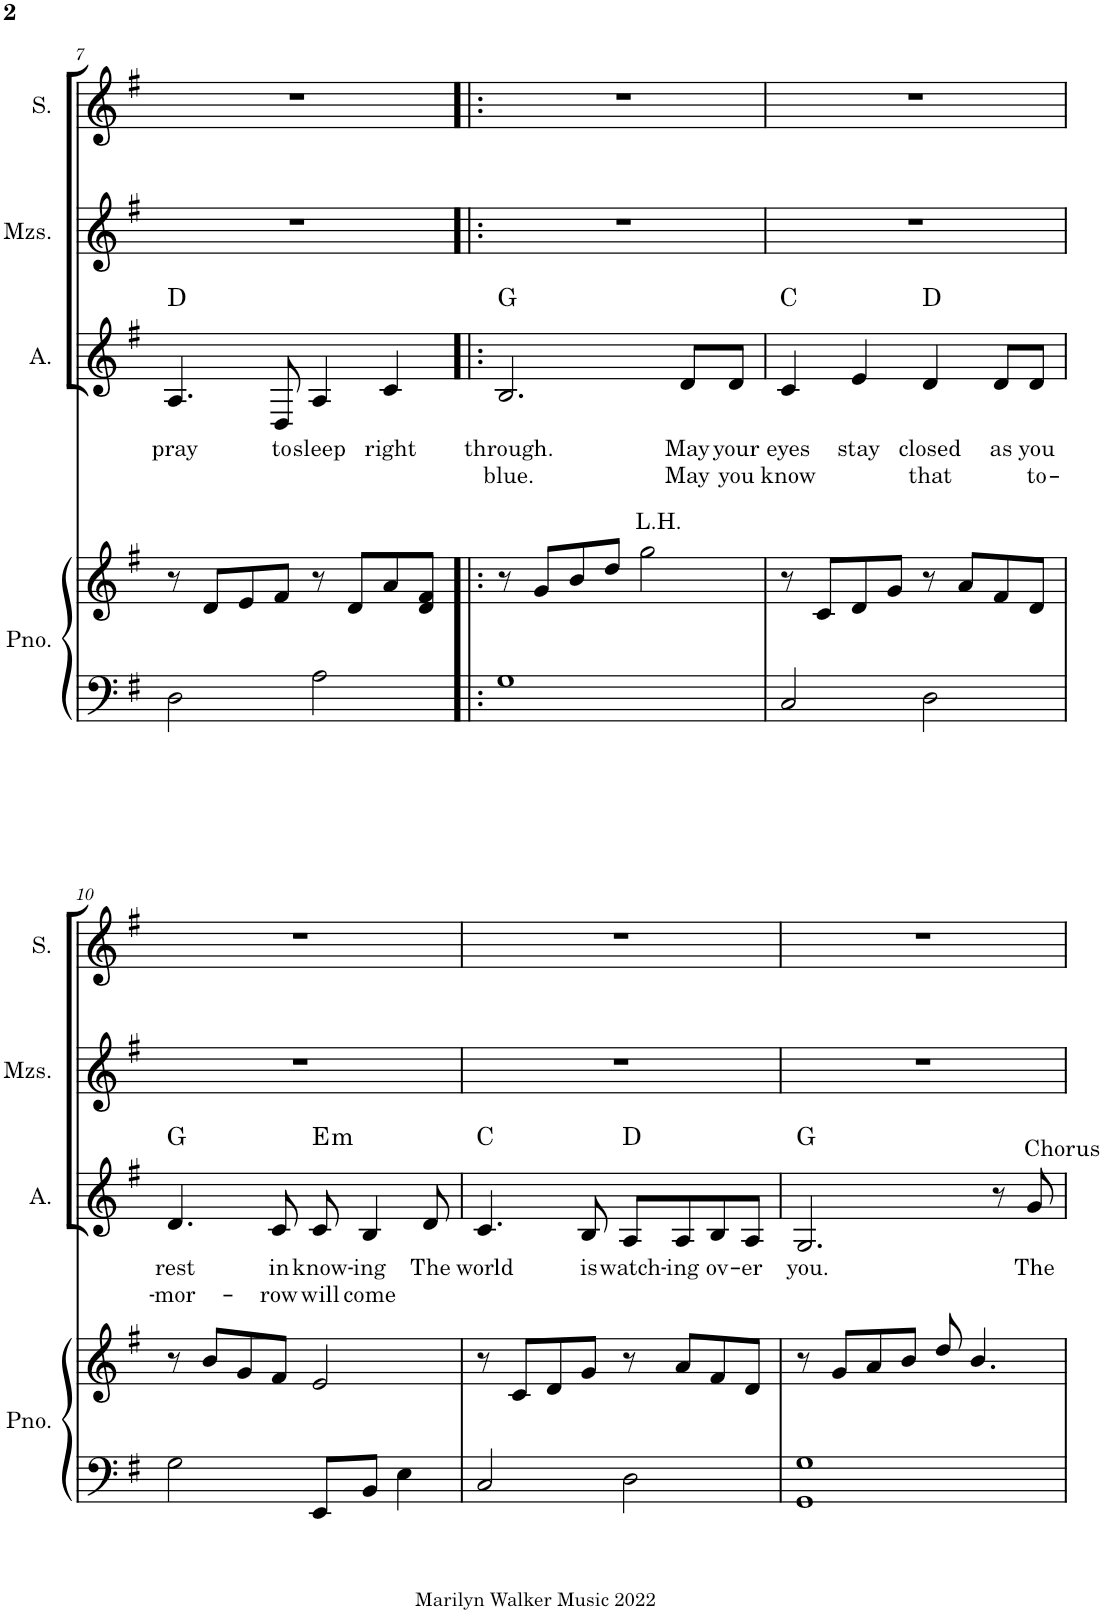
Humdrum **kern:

**kern	**kern	**kern	**text	**text	**harte	**kern	**kern
*part4	*part4	*part3	*part3	*part3	*part3	*part2	*part1
*staff5	*staff4	*staff3	*staff3	*staff3	*	*staff2	*staff1
*I"Piano	*	*I"Alto	*	*	*	*I"Mezzo-soprano	*I"Soprano
*I'Pno.	*	*I'A.	*	*	*	*I'Mzs.	*I'S.
!!LO:PB:g=z
*clefF4	*clefG2	*clefG2	*	*	*	*clefG2	*clefG2
*k[f#]	*k[f#]	*k[f#]	*	*	*	*k[f#]	*k[f#]
*M4/4	*M4/4	*M4/4	*	*	*	*M4/4	*M4/4
=7	=7	=7	=7	=7	=7	=7	=7
!	!	!	!LO:LY:b	!	!	!	!
2D\	8r	4.A/	pray	.	D:maj	1r	1r
.	8d/L	.	.	.	.	.	.
.	8e/	.	.	.	.	.	.
!	!	!	!LO:LY:b	!	!	!	!
.	8f#/J	8D/	to	.	.	.	.
!	!	!	!LO:LY:b	!	!	!	!
2A\	8r	4A/	sleep	.	.	.	.
.	8d/L	.	.	.	.	.	.
!	!	!	!LO:LY:b	!	!	!	!
.	8a/	4c/	right	.	.	.	.
.	8d/ 8f#/J	.	.	.	.	.	.
=8!|:	=8!|:	=8!|:	=8!|:	=8!|:	=8!|:	=8!|:	=8!|:
!	!	!	!LO:LY:b	!LO:LY:b	!	!	!
1G	8r	2.B/	through.	blue.	G:maj	1r	1r
.	8g/L	.	.	.	.	.	.
.	8b/	.	.	.	.	.	.
.	8dd/J	.	.	.	.	.	.
!	!LO:TX:a:t=L.H.	!	!	!	!	!	!
.	2gg\	.	.	.	.	.	.
!	!	!	!LO:LY:b	!LO:LY:b	!	!	!
.	.	8d/L	May	May	.	.	.
!	!	!	!LO:LY:b	!LO:LY:b	!	!	!
.	.	8d/J	your	you	.	.	.
=9	=9	=9	=9	=9	=9	=9	=9
!	!	!	!LO:LY:b	!LO:LY:b	!	!	!
2C/	8r	4c/	eyes	know	C:maj	1r	1r
.	8c/L	.	.	.	.	.	.
!	!	!	!LO:LY:b	!	!	!	!
.	8d/	4e/	stay	.	.	.	.
.	8g/J	.	.	.	.	.	.
!	!	!	!LO:LY:b	!LO:LY:b	!	!	!
2D\	8r	4d/	closed	that	D:maj	.	.
.	8a/L	.	.	.	.	.	.
!	!	!	!LO:LY:b	!	!	!	!
.	8f#/	8d/L	as	.	.	.	.
!	!	!	!LO:LY:b	!LO:LY:b	!	!	!
.	8d/J	8d/J	you	to-	.	.	.
!!LO:LB:g=z
=10	=10	=10	=10	=10	=10	=10	=10
!	!	!	!LO:LY:b	!LO:LY:b	!	!	!
2G\	8r	4.d/	rest	-mor-	G:maj	1r	1r
.	8b/L	.	.	.	.	.	.
.	8g/	.	.	.	.	.	.
!	!	!	!LO:LY:b	!LO:LY:b	!	!	!
.	8f#/J	8c/	in	-row	.	.	.
!	!	!	!LO:LY:b	!LO:LY:b	!LO:H:kt=m	!	!
8EE/L	2e/	8c/	know-	will	E:min	.	.
!	!	!	!LO:LY:b	!LO:LY:b	!	!	!
8BB/J	.	4B/	-ing	come	.	.	.
4E\	.	.	.	.	.	.	.
!	!	!	!LO:LY:b	!	!	!	!
.	.	8d/	The	.	.	.	.
=11	=11	=11	=11	=11	=11	=11	=11
!	!	!	!LO:LY:b	!	!	!	!
2C/	8r	4.c/	world	.	C:maj	1r	1r
.	8c/L	.	.	.	.	.	.
.	8d/	.	.	.	.	.	.
!	!	!	!LO:LY:b	!	!	!	!
.	8g/J	8B/	is	.	.	.	.
!	!	!	!LO:LY:b	!	!	!	!
2D\	8r	8A/L	watch-	.	D:maj	.	.
!	!	!	!LO:LY:b	!	!	!	!
.	8a/L	8A/	-ing	.	.	.	.
!	!	!	!LO:LY:b	!	!	!	!
.	8f#/	8B/	ov-	.	.	.	.
!	!	!	!LO:LY:b	!	!	!	!
.	8d/J	8A/J	-er	.	.	.	.
=12	=12	=12	=12	=12	=12	=12	=12
!	!	!	!LO:LY:b	!	!	!	!
1GG 1G	8r	2.G/	you.	.	G:maj	1r	1r
.	8g/L	.	.	.	.	.	.
.	8a/	.	.	.	.	.	.
.	8b/J	.	.	.	.	.	.
.	8dd/	.	.	.	.	.	.
.	4.b/	.	.	.	.	.	.
.	.	8r	.	.	.	.	.
!	!	!LO:TX:a:t=Chorus	!	!	!	!	!
!	!	!	!LO:LY:b	!	!	!	!
.	.	8g/	The	.	.	.	.
=	=	=	=	=	=	=	=
*-	*-	*-	*-	*-	*-	*-	*-
